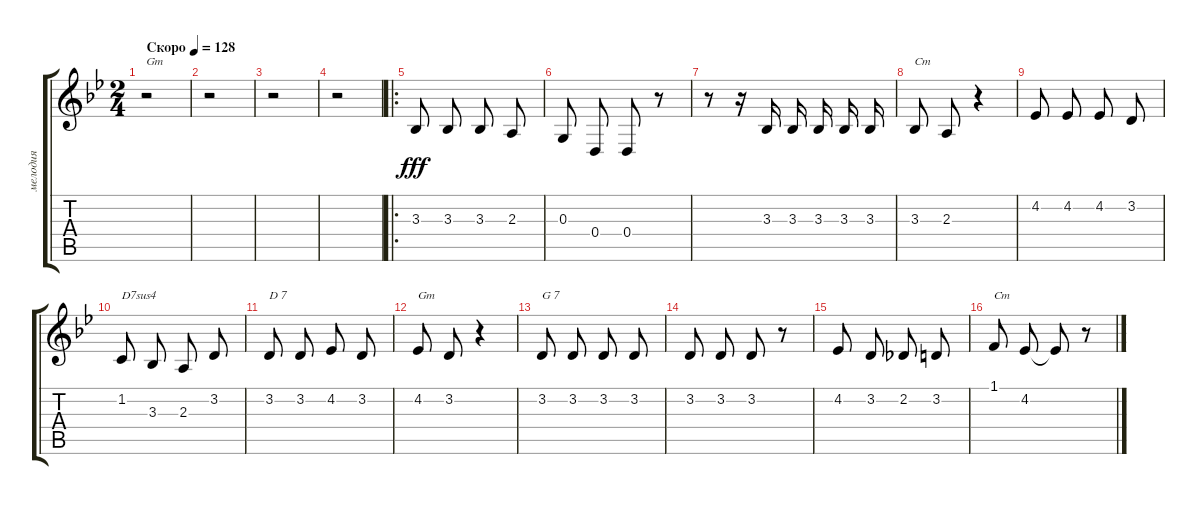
\track ("мелодия" "мелодия") {instrument accordion}
\staff {score tabs}
\tuning (E4 B3 G3 D3 A2 E2) {hide}
\ts (2 4)
\tempo (128 "Скоро")
\clef g2
\ks gminor
r.2{txt "Gm" dy fff instrument accordion} |
r.2 |
r.2 |
r.2 |
\ro
3.3.8{beam split} 3.3.8 3.3.8{beam split} 2.3.8 |
0.3.8{beam split} 0.4.8 0.4.8 r.8 |
r.8 r.16 3.3.16 3.3.16{beam split} 3.3.16{beam split} 3.3.16{beam split} 3.3.16 |
3.3.8{txt "Cm" beam split} 2.3.8 r.4 |
4.2.8{beam split} 4.2.8 4.2.8{beam split} 3.2.8 |
1.2.8{txt "D7sus4" beam split} 3.3.8 2.3.8{beam split} 3.2.8 |
3.2.8{txt "D 7" beam split} 3.2.8 4.2.8{beam split} 3.2.8 |
4.2.8{txt "Gm" beam split} 3.2.8 r.4 |
3.2.8{txt "G 7" beam split} 3.2.8 3.2.8{beam split} 3.2.8 |
3.2.8{beam split} 3.2.8 3.2.8 r.8 |
4.2.8{beam split} 3.2.8 2.2.8{beam split} 3.2.8 |
1.1.8{txt "Cm" beam split} 4.2.8 4.2{t}.8 r.8
